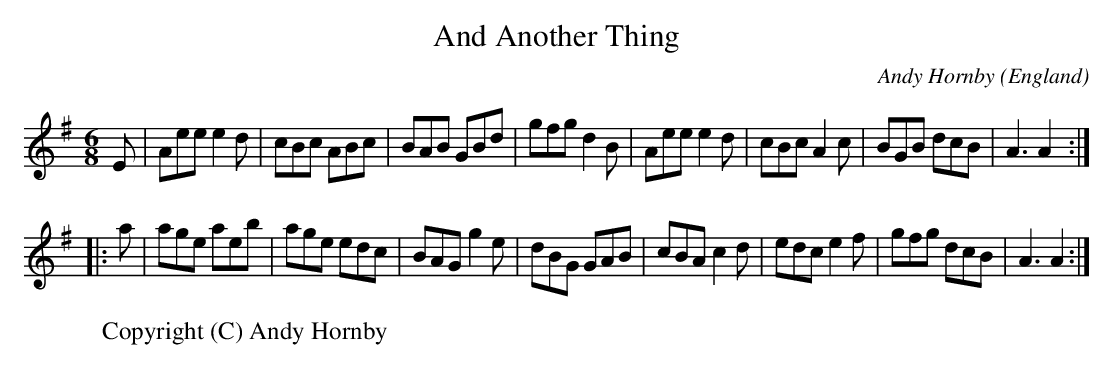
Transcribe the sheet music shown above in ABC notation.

X:1
T:And Another Thing
O:England
M:6/8
C:Andy Hornby
K:ADor
E|\
Aee e2d|cBc ABc|BAB GBd|gfg d2B|\
Aee e2d|cBc A2c|BGB dcB|A3 A2:|
|:a|\
age aeb|age edc|BAG g2e|dBG GAB|\
cBA c2d|edc e2f|gfg dcB|A3 A2:|
W:Copyright (C) Andy Hornby
